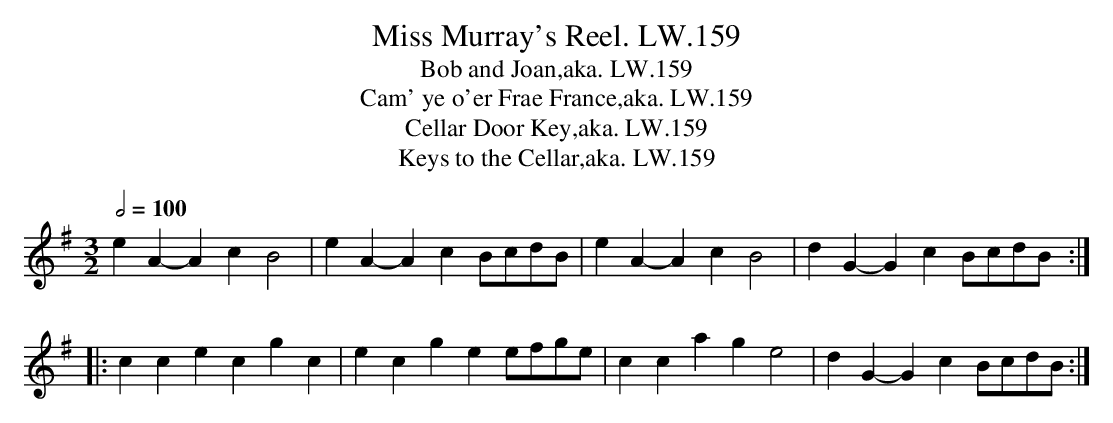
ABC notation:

X:1
T:Miss Murray's Reel. LW.159
T:Bob and Joan,aka. LW.159
T:Cam' ye o'er Frae France,aka. LW.159
T:Cellar Door Key,aka. LW.159
T:Keys to the Cellar,aka. LW.159
L:1/4
M:3/2
Q:1/2=100
K:G
eA-A cB2|eA-Ac B/c/d/B/|eA-AcB2|dG-Gc B/c/d/B/ :|
|: ccecgc|ecge e/f/g/e/|ccage2|dG-Gc B/c/d/B/ :|
